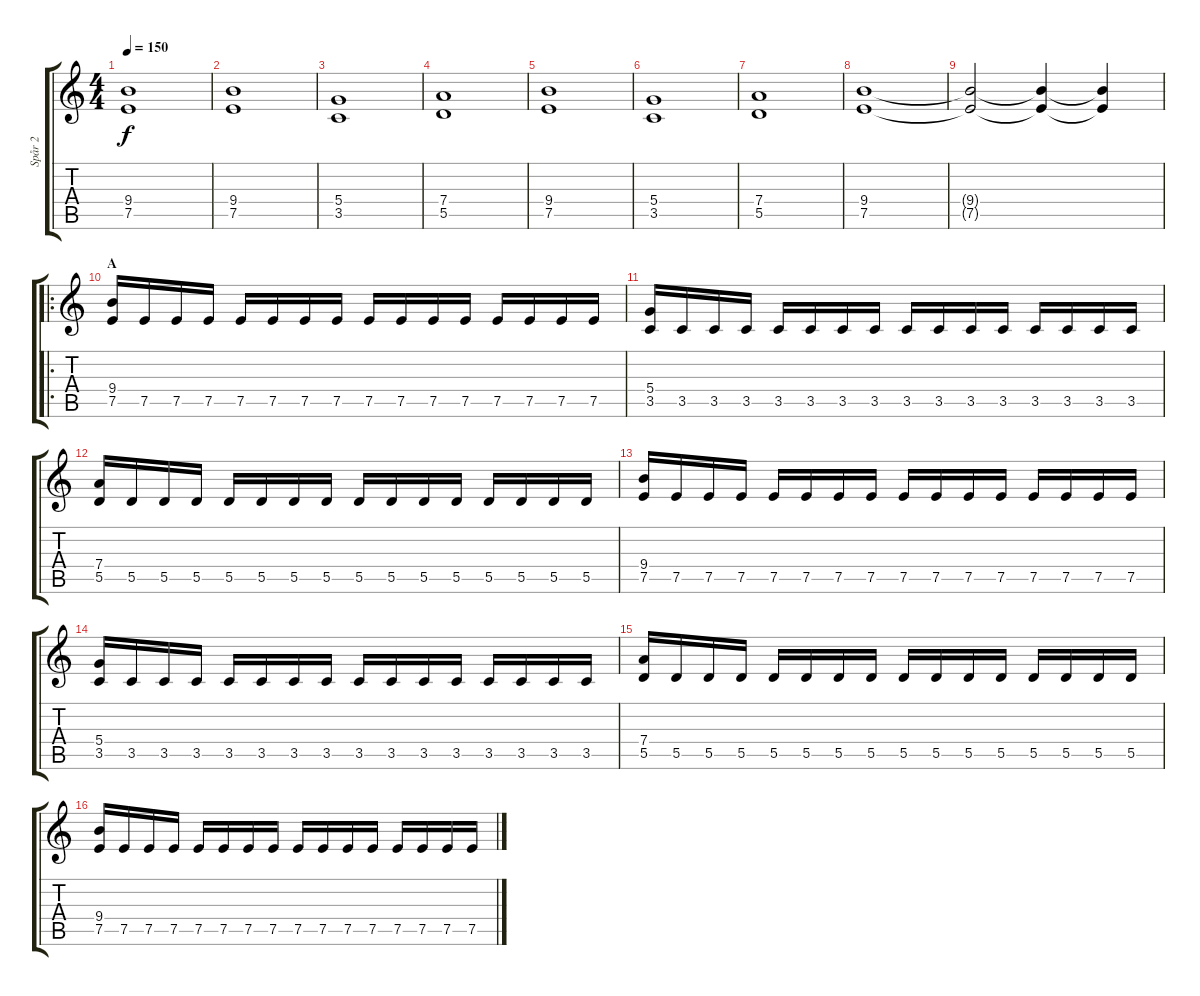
\track ("Spår 2" "Spår 2") {instrument distortionguitar}
\staff {score tabs}
\tuning (E4 B3 G3 D3 A2 E2) {hide}
\ts (4 4)
\tempo 150
\clef g2
\ks c
(9.4{t} 7.5{t}).1{dy f} |
\section ("" "")
(9.4 7.5).1 |
(5.4 3.5).1 |
(7.4 5.5).1 |
(9.4 7.5).1 |
(5.4 3.5).1 |
(7.4 5.5).1 |
(9.4 7.5).1 |
(9.4{t} 7.5{t}).2 (9.4{t} 7.5{t}).4 (9.4{t} 7.5{t}).4 |
\ro
\section ("" "A")
(9.4 7.5).16 7.5.16 7.5.16 7.5.16 7.5.16 7.5.16 7.5.16 7.5.16 7.5.16 7.5.16 7.5.16 7.5.16 7.5.16 7.5.16 7.5.16 7.5.16 |
(5.4 3.5).16 3.5.16 3.5.16 3.5.16 3.5.16 3.5.16 3.5.16 3.5.16 3.5.16 3.5.16 3.5.16 3.5.16 3.5.16 3.5.16 3.5.16 3.5.16 |
(7.4 5.5).16 5.5.16 5.5.16 5.5.16 5.5.16 5.5.16 5.5.16 5.5.16 5.5.16 5.5.16 5.5.16 5.5.16 5.5.16 5.5.16 5.5.16 5.5.16 |
(9.4 7.5).16 7.5.16 7.5.16 7.5.16 7.5.16 7.5.16 7.5.16 7.5.16 7.5.16 7.5.16 7.5.16 7.5.16 7.5.16 7.5.16 7.5.16 7.5.16 |
(5.4 3.5).16 3.5.16 3.5.16 3.5.16 3.5.16 3.5.16 3.5.16 3.5.16 3.5.16 3.5.16 3.5.16 3.5.16 3.5.16 3.5.16 3.5.16 3.5.16 |
(7.4 5.5).16 5.5.16 5.5.16 5.5.16 5.5.16 5.5.16 5.5.16 5.5.16 5.5.16 5.5.16 5.5.16 5.5.16 5.5.16 5.5.16 5.5.16 5.5.16 |
(9.4 7.5).16 7.5.16 7.5.16 7.5.16 7.5.16 7.5.16 7.5.16 7.5.16 7.5.16 7.5.16 7.5.16 7.5.16 7.5.16 7.5.16 7.5.16 7.5.16
